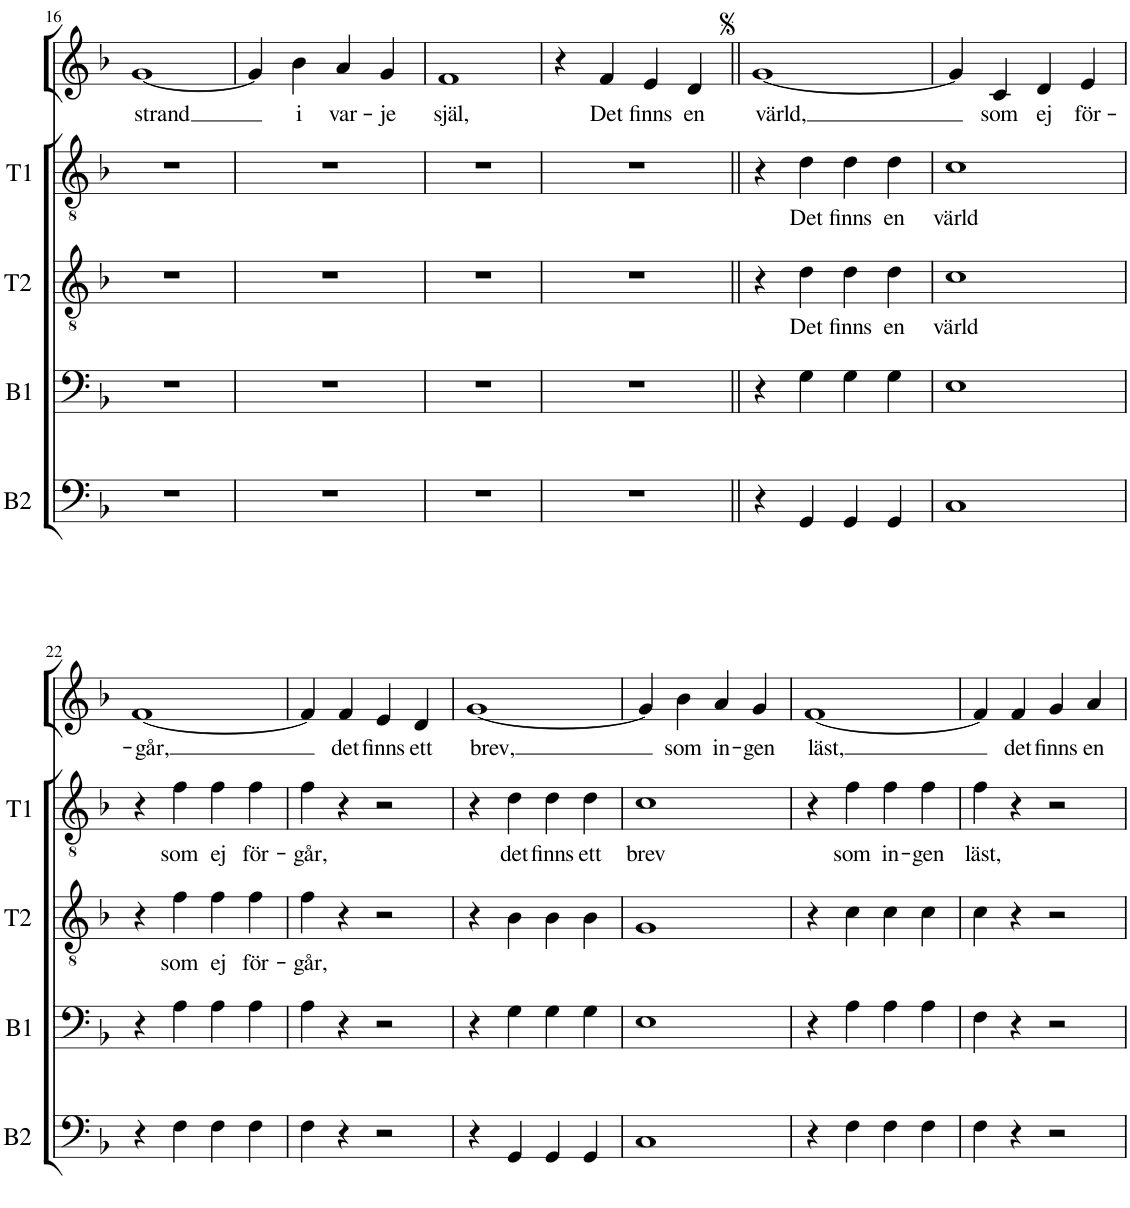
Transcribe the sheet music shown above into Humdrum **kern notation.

**kern	**kern	**kern	**text	**kern	**text	**kern	**text
*part5	*part4	*part3	*part3	*part2	*part2	*part1	*part1
*staff5	*staff4	*staff3	*staff3	*staff2	*staff2	*staff1	*staff1
*I"Bas 2	*I"Bas 1	*I"Tenor 2	*	*I"Tenor 1	*	*I"Solo el. unison kör	*
*I'B2	*I'B1	*I'T2	*	*I'T1	*	*	*
*clefF4	*clefF4	*clefGv2	*	*clefGv2	*	*clefG2	*
*k[b-]	*k[b-]	*k[b-]	*	*k[b-]	*	*k[b-]	*
*M4/4	*M4/4	*M4/4	*	*M4/4	*	*M4/4	*
*met(c)	*met(c)	*met(c)	*	*met(c)	*	*met(c)	*
=15	=15	=15	=15	=15	=15	=15	=15
1r	1r	1r	.	1r	.	4f/]	.
!	!	!	!	!	!	!	!LO:LY:b
.	.	.	.	.	.	4f/	det
!	!	!	!	!	!	!	!LO:LY:b
.	.	.	.	.	.	4e/	finns
!	!	!	!	!	!	!	!LO:LY:b
.	.	.	.	.	.	4d/	en
!!LO:PB:g=z
=16	=16	=16	=16	=16	=16	=16	=16
!	!	!	!	!	!	!	!LO:LY:b
1r	1r	1r	.	1r	.	[1g	strand
=17	=17	=17	=17	=17	=17	=17	=17
1r	1r	1r	.	1r	.	4g/]	.
!	!	!	!	!	!	!	!LO:LY:b
.	.	.	.	.	.	4b-\	i
!	!	!	!	!	!	!	!LO:LY:b
.	.	.	.	.	.	4a/	var-
!	!	!	!	!	!	!	!LO:LY:b
.	.	.	.	.	.	4g/	-je
=18	=18	=18	=18	=18	=18	=18	=18
!	!	!	!	!	!	!	!LO:LY:b
1r	1r	1r	.	1r	.	1f	själ,
=19	=19	=19	=19	=19	=19	=19	=19
1r	1r	1r	.	1r	.	4r	.
!	!	!	!	!	!	!	!LO:LY:b
.	.	.	.	.	.	4f/	Det
!	!	!	!	!	!	!	!LO:LY:b
.	.	.	.	.	.	4e/	finns
!	!	!	!	!	!	!	!LO:LY:b
.	.	.	.	.	.	4d/	en
=20||	=20||	=20||	=20||	=20||	=20||	=20||	=20||
!	!	!	!	!	!	!	!LO:LY:b
4r	4r	4r	.	4r	.	[1g	värld,
!	!	!	!LO:LY:b	!	!LO:LY:b	!	!
4GG/	4G\	4d\	Det	4d\	Det	.	.
!	!	!	!LO:LY:b	!	!LO:LY:b	!	!
4GG/	4G\	4d\	finns	4d\	finns	.	.
!	!	!	!LO:LY:b	!	!LO:LY:b	!	!
4GG/	4G\	4d\	en	4d\	en	.	.
=21	=21	=21	=21	=21	=21	=21	=21
!	!	!	!LO:LY:b	!	!LO:LY:b	!	!
1C	1E	1c	värld	1c	värld	4g/]	.
!	!	!	!	!	!	!	!LO:LY:b
.	.	.	.	.	.	4c/	som
!	!	!	!	!	!	!	!LO:LY:b
.	.	.	.	.	.	4d/	ej
!	!	!	!	!	!	!	!LO:LY:b
.	.	.	.	.	.	4e/	för-
!!LO:LB:g=z
=22	=22	=22	=22	=22	=22	=22	=22
!	!	!	!	!	!	!	!LO:LY:b
4r	4r	4r	.	4r	.	[1f	-går,
!	!	!	!LO:LY:b	!	!LO:LY:b	!	!
4F\	4A\	4f\	som	4f\	som	.	.
!	!	!	!LO:LY:b	!	!LO:LY:b	!	!
4F\	4A\	4f\	ej	4f\	ej	.	.
!	!	!	!LO:LY:b	!	!LO:LY:b	!	!
4F\	4A\	4f\	för-	4f\	för-	.	.
=23	=23	=23	=23	=23	=23	=23	=23
!	!	!	!LO:LY:b	!	!LO:LY:b	!	!
4F\	4A\	4f\	-går,	4f\	-går,	4f/]	.
!	!	!	!	!	!	!	!LO:LY:b
4r	4r	4r	.	4r	.	4f/	det
!	!	!	!	!	!	!	!LO:LY:b
2r	2r	2r	.	2r	.	4e/	finns
!	!	!	!	!	!	!	!LO:LY:b
.	.	.	.	.	.	4d/	ett
=24	=24	=24	=24	=24	=24	=24	=24
!	!	!	!	!	!	!	!LO:LY:b
4r	4r	4r	.	4r	.	[1g	brev,
!	!	!	!	!	!LO:LY:b	!	!
4GG/	4G\	4B-\	.	4d\	det	.	.
!	!	!	!	!	!LO:LY:b	!	!
4GG/	4G\	4B-\	.	4d\	finns	.	.
!	!	!	!	!	!LO:LY:b	!	!
4GG/	4G\	4B-\	.	4d\	ett	.	.
=25	=25	=25	=25	=25	=25	=25	=25
!	!	!	!	!	!LO:LY:b	!	!
1C	1E	1G	.	1c	brev	4g/]	.
!	!	!	!	!	!	!	!LO:LY:b
.	.	.	.	.	.	4b-\	som
!	!	!	!	!	!	!	!LO:LY:b
.	.	.	.	.	.	4a/	in-
!	!	!	!	!	!	!	!LO:LY:b
.	.	.	.	.	.	4g/	-gen
=26	=26	=26	=26	=26	=26	=26	=26
!	!	!	!	!	!	!	!LO:LY:b
4r	4r	4r	.	4r	.	[1f	läst,
!	!	!	!	!	!LO:LY:b	!	!
4F\	4A\	4c\	.	4f\	som	.	.
!	!	!	!	!	!LO:LY:b	!	!
4F\	4A\	4c\	.	4f\	in-	.	.
!	!	!	!	!	!LO:LY:b	!	!
4F\	4A\	4c\	.	4f\	-gen	.	.
=	=	=	=	=	=	=	=
*-	*-	*-	*-	*-	*-	*-	*-
